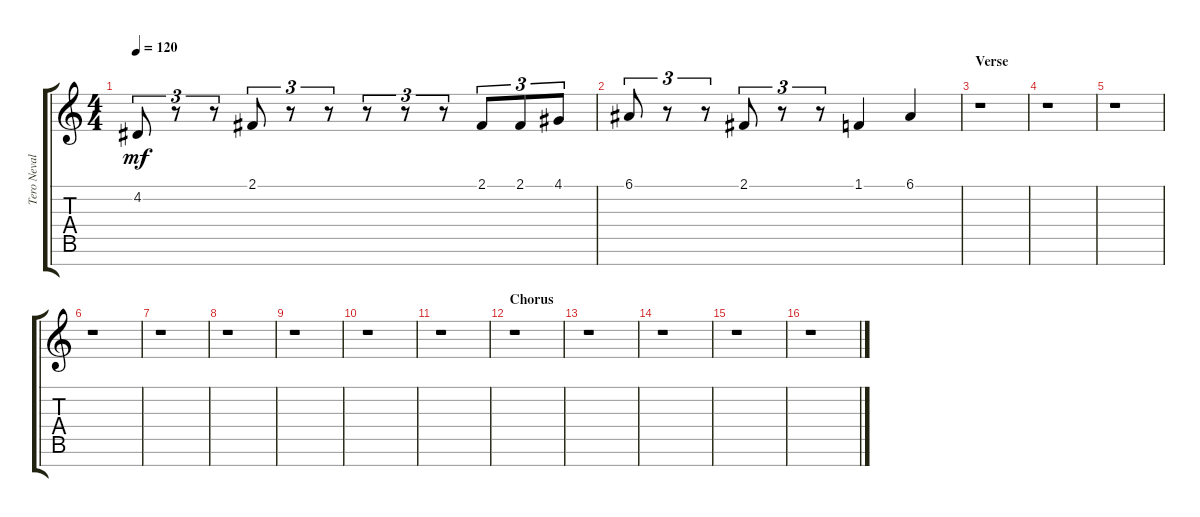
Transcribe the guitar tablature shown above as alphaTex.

\track ("Tero Nevala (strings)" "Tero Neval") {instrument stringensemble1}
\staff {score tabs}
\tuning (E4 B3 G3 D3 A2 E2 B1) {hide}
\ts (4 4)
\tempo 120
\clef g2
\ks c
4.2.8{tu (3 2) dy mf} r.8{tu (3 2)} r.8{tu (3 2)} 2.1.8{tu (3 2)} r.8{tu (3 2)} r.8{tu (3 2)} r.8{tu (3 2)} r.8{tu (3 2)} r.8{tu (3 2)} 2.1.8{tu (3 2)} 2.1.8{tu (3 2)} 4.1.8{tu (3 2)} |
6.1.8{tu (3 2)} r.8{tu (3 2)} r.8{tu (3 2)} 2.1.8{tu (3 2)} r.8{tu (3 2)} r.8{tu (3 2)} 1.1.4 6.1.4 |
\section ("" "Verse")
r.1 |
r.1 |
r.1 |
r.1 |
r.1 |
r.1 |
r.1 |
r.1 |
r.1 |
\section ("" "Chorus")
r.1 |
r.1 |
r.1 |
r.1 |
r.1
